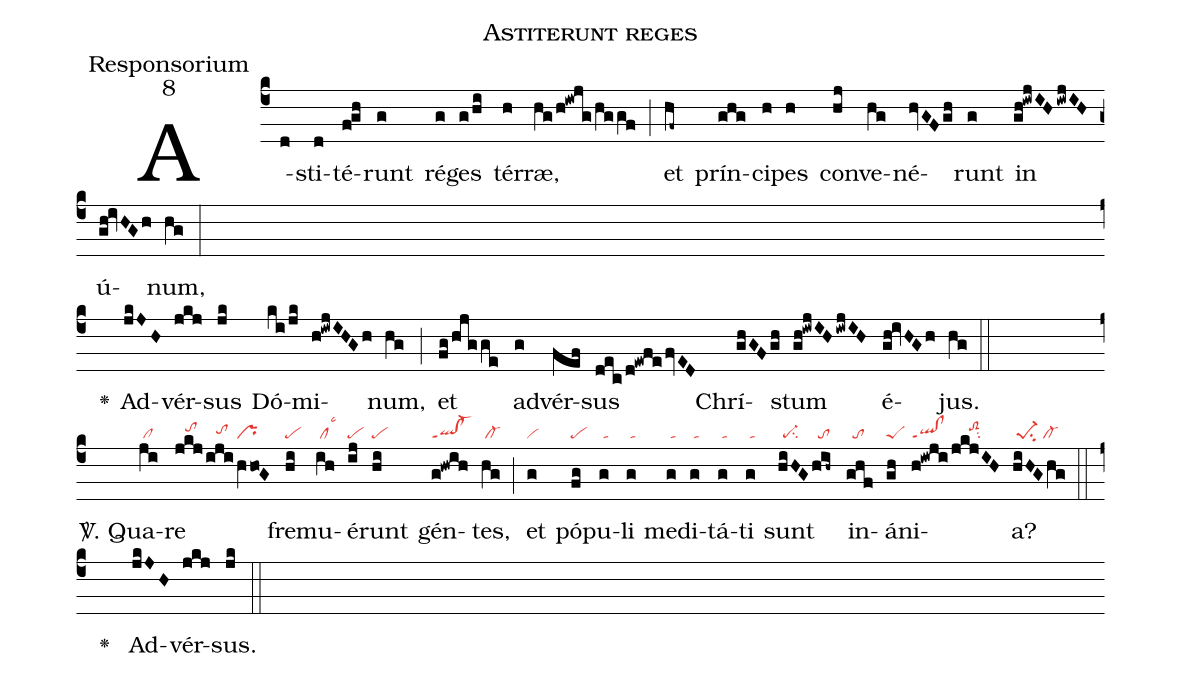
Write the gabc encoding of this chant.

name:Astiterunt reges;
office-part:Responsorium;
mode:8;
nabc-lines:1;
%%
(c4) A(d)sti(d)té(f!gh)runt(g)
ré(g)ges(g/hi) tér(h)ræ,(hg/h!iwjg/hggf) (;)
et(hf~) prín(ghg)ci(h)pes(h) con(hj)ve(hg)né(hvGF/gh)runt(g) in(gh!iwjIH/iwjIH) ú(gh!ivHGh)num,(hg) (:Z)

<v>\greheightstar</v>() Ad(jkJH)vér(jkj)sus(jk) Dó(ki/jk)mi(h!iwjIHGh)num,(hg) (;)
et(fg/hjgge) ad(g)vér(fef)sus(dec/d!ewfe/fvED) ()
Chrí(ghGF/gh)stum(gh!iwjIH/iwjIH) é(gh!ivHGh)jus.(hg) (::Z)

<sp>V/</sp>. Qua(ji|/cl)re(jkj|///tohi|/iji|///tohh|/hVho!G|pr) fre(hi|pe)mu(ih|/cllsc3)é(ij|pe)runt(hi|pe) gén(g!hwih|ql!cl-ppt1)tes,(hg|/cl-) (;)
et(g|vi) pó(fg|pe)pu(g|/ta)li(g|/ta) me(g|/ta)di(g|/ta)tá(g|/ta)ti(g|/ta) sunt(hiHG|/pe-su2|/hih~|//to)
in(ghf|//to)á(gh|peS)ni(h!iwji|ql!clppt1|/jkjIH|/////toS2hisu2)a?(hiHG/hg|/pe-1su2/cl-) (::)

<v>\greheightstar</v>() Ad(jkJH)vér(jkj)sus.(jk) (::)
